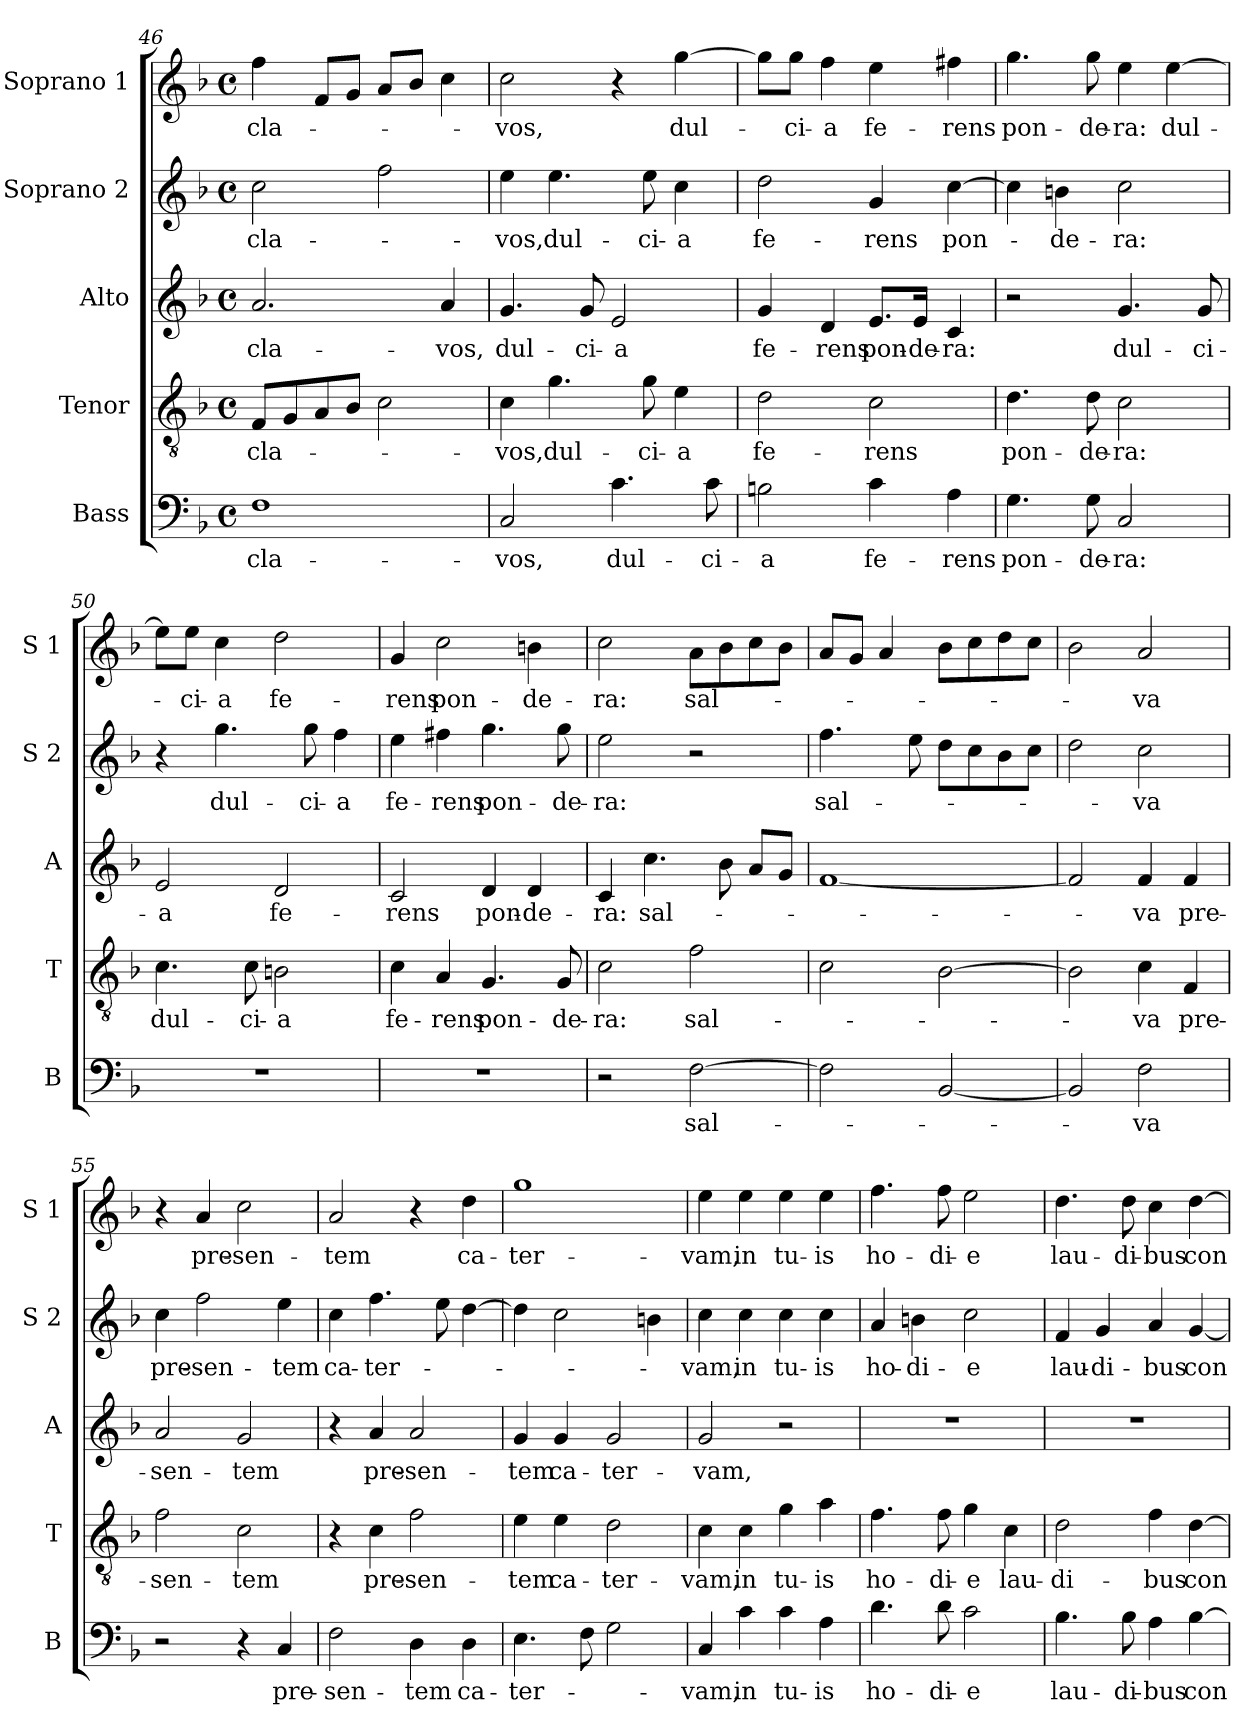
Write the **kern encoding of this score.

**kern	**text	**kern	**text	**kern	**text	**kern	**text	**kern	**text
*part5	*part5	*part4	*part4	*part3	*part3	*part2	*part2	*part1	*part1
*staff5	*staff5	*staff4	*staff4	*staff3	*staff3	*staff2	*staff2	*staff1	*staff1
*I"Bass	*	*I"Tenor	*	*I"Alto	*	*I"Soprano 2	*	*I"Soprano 1	*
*I'B	*	*I'T	*	*I'A	*	*I'S 2	*	*I'S 1	*
!!LO:PB:g=z
*clefF4	*	*clefGv2	*	*clefG2	*	*clefG2	*	*clefG2	*
*k[b-]	*	*k[b-]	*	*k[b-]	*	*k[b-]	*	*k[b-]	*
*F:	*	*F:	*	*F:	*	*F:	*	*F:	*
*M4/4	*	*M4/4	*	*M4/4	*	*M4/4	*	*M4/4	*
*met(c)	*	*met(c)	*	*met(c)	*	*met(c)	*	*met(c)	*
=46	=46	=46	=46	=46	=46	=46	=46	=46	=46
1F	cla-	8F/L	cla-	2.a/	cla-	2cc\	cla-	4ff\	cla-
.	.	8G/	.	.	.	.	.	.	.
.	.	8A/	.	.	.	.	.	8f/L	.
.	.	8B-/J	.	.	.	.	.	8g/J	.
.	.	2c\	.	.	.	2ff\	.	8a/L	.
.	.	.	.	.	.	.	.	8b-/J	.
.	.	.	.	4a/	-vos,	.	.	4cc\	.
=47	=47	=47	=47	=47	=47	=47	=47	=47	=47
2C/	-vos,	4c\	-vos,	4.g/	dul-	4ee\	-vos,	2cc\	-vos,
.	.	4.g\	dul-	.	.	4.ee\	dul-	.	.
.	.	.	.	8g/	-ci-	.	.	.	.
4.c\	dul-	.	.	2e/	-a	.	.	4r	.
.	.	8g\	-ci-	.	.	8ee\	-ci-	.	.
.	.	4e\	-a	.	.	4cc\	-a	[4gg\	dul-
8c\	-ci-	.	.	.	.	.	.	.	.
=48	=48	=48	=48	=48	=48	=48	=48	=48	=48
2Bn\	-a	2d\	fe-	4g/	fe-	2dd\	fe-	8gg\L]	.
.	.	.	.	.	.	.	.	8gg\J	-ci-
.	.	.	.	4d/	-rens	.	.	4ff\	-a
4c\	fe-	2c\	-rens	8.e/L	pon-	4g/	-rens	4ee\	fe-
.	.	.	.	16e/Jk	-de-	.	.	.	.
4A\	-rens	.	.	4c/	-ra:	[4cc\	pon-	4ff#X\	-rens
=49	=49	=49	=49	=49	=49	=49	=49	=49	=49
4.G\	pon-	4.d\	pon-	2r	.	4cc\]	.	4.gg\	pon-
.	.	.	.	.	.	4bn\	-de-	.	.
8G\	-de-	8d\	-de-	.	.	.	.	8gg\	-de-
2C/	-ra:	2c\	-ra:	4.g/	dul-	2cc\	-ra:	4ee\	-ra:
.	.	.	.	.	.	.	.	[4ee\	dul-
.	.	.	.	8g/	-ci-	.	.	.	.
=50	=50	=50	=50	=50	=50	=50	=50	=50	=50
1r	.	4.c\	dul-	2e/	-a	4r	.	8ee\L]	.
.	.	.	.	.	.	.	.	8ee\J	-ci-
.	.	.	.	.	.	4.gg\	dul-	4cc\	-a
.	.	8c\	-ci-	.	.	.	.	.	.
.	.	2Bn\	-a	2d/	fe-	.	.	2dd\	fe-
.	.	.	.	.	.	8gg\	-ci-	.	.
.	.	.	.	.	.	4ff\	-a	.	.
!!LO:LB:g=z
=51	=51	=51	=51	=51	=51	=51	=51	=51	=51
1r	.	4c\	fe-	2c/	-rens	4ee\	fe-	4g/	-rens
.	.	4A/	-rens	.	.	4ff#X\	-rens	2cc\	pon-
.	.	4.G/	pon-	4d/	pon-	4.gg\	pon-	.	.
.	.	.	.	4d/	-de-	.	.	4bn\	-de-
.	.	8G/	-de-	.	.	8gg\	-de-	.	.
=52	=52	=52	=52	=52	=52	=52	=52	=52	=52
2r	.	2c\	-ra:	4c/	-ra:	2ee\	-ra:	2cc\	-ra:
.	.	.	.	4.cc\	sal-	.	.	.	.
[2F\	sal-	2f\	sal-	.	.	2r	.	8a\L	sal-
.	.	.	.	8b-\	.	.	.	8b-\	.
.	.	.	.	8a/L	.	.	.	8cc\	.
.	.	.	.	8g/J	.	.	.	8b-\J	.
=53	=53	=53	=53	=53	=53	=53	=53	=53	=53
2F\]	.	2c\	.	[1f	.	4.ff\	sal-	8a/L	.
.	.	.	.	.	.	.	.	8g/J	.
.	.	.	.	.	.	.	.	4a/	.
.	.	.	.	.	.	8ee\	.	.	.
[2BB-/	.	[2B-\	.	.	.	8dd\L	.	8b-\L	.
.	.	.	.	.	.	8cc\	.	8cc\	.
.	.	.	.	.	.	8b-\	.	8dd\	.
.	.	.	.	.	.	8cc\J	.	8cc\J	.
=54	=54	=54	=54	=54	=54	=54	=54	=54	=54
2BB-/]	.	2B-\]	.	2f/]	.	2dd\	.	2b-\	.
2F\	-va	4c\	-va	4f/	-va	2cc\	-va	2a/	-va
.	.	4F/	pre-	4f/	pre-	.	.	.	.
=55	=55	=55	=55	=55	=55	=55	=55	=55	=55
2r	.	2f\	-sen-	2a/	-sen-	4cc\	pre-	4r	.
.	.	.	.	.	.	2ff\	-sen-	4a/	pre-
4r	.	2c\	-tem	2g/	-tem	.	.	2cc\	-sen-
4C/	pre-	.	.	.	.	4ee\	-tem	.	.
=56	=56	=56	=56	=56	=56	=56	=56	=56	=56
2F\	-sen-	4r	.	4r	.	4cc\	ca-	2a/	-tem
.	.	4c\	pre-	4a/	pre-	4.ff\	-ter-	.	.
4D\	-tem	2f\	-sen-	2a/	-sen-	.	.	4r	.
.	.	.	.	.	.	8ee\	.	.	.
4D\	ca-	.	.	.	.	[4dd\	.	4dd\	ca-
!!LO:PB:g=z
=57	=57	=57	=57	=57	=57	=57	=57	=57	=57
4.E\	-ter-	4e\	-tem	4g/	-tem	4dd\]	.	1gg	-ter-
.	.	4e\	ca-	4g/	ca-	2cc\	.	.	.
8F\	.	.	.	.	.	.	.	.	.
2G\	.	2d\	-ter-	2g/	-ter-	.	.	.	.
.	.	.	.	.	.	4bn\	.	.	.
=58	=58	=58	=58	=58	=58	=58	=58	=58	=58
4C/	vam,	4c\	vam,	2g/	-vam,	4cc\	-vam,	4ee\	-vam,
4c\	in	4c\	in	.	.	4cc\	in	4ee\	in
4c\	tu-	4g\	tu-	2r	.	4cc\	tu-	4ee\	tu-
4A\	-is	4a\	-is	.	.	4cc\	-is	4ee\	-is
=59	=59	=59	=59	=59	=59	=59	=59	=59	=59
4.d\	ho-	4.f\	ho-	1r	.	4a/	ho-	4.ff\	ho-
.	.	.	.	.	.	4bn\	-di-	.	.
8d\	-di-	8f\	-di-	.	.	.	.	8ff\	-di-
2c\	-e	4g\	-e	.	.	2cc\	-e	2ee\	-e
.	.	4c\	lau-	.	.	.	.	.	.
=60	=60	=60	=60	=60	=60	=60	=60	=60	=60
4.B-\	lau-	2d\	-di-	1r	.	4f/	lau-	4.dd\	lau-
.	.	.	.	.	.	4g/	-di-	.	.
8B-\	-di-	.	.	.	.	.	.	8dd\	-di-
4A\	-bus	4f\	-bus	.	.	4a/	-bus	4cc\	-bus
[4B-\	con-	[4d\	con-	.	.	[4g/	con-	[4dd\	con-
=	=	=	=	=	=	=	=	=	=
*-	*-	*-	*-	*-	*-	*-	*-	*-	*-
